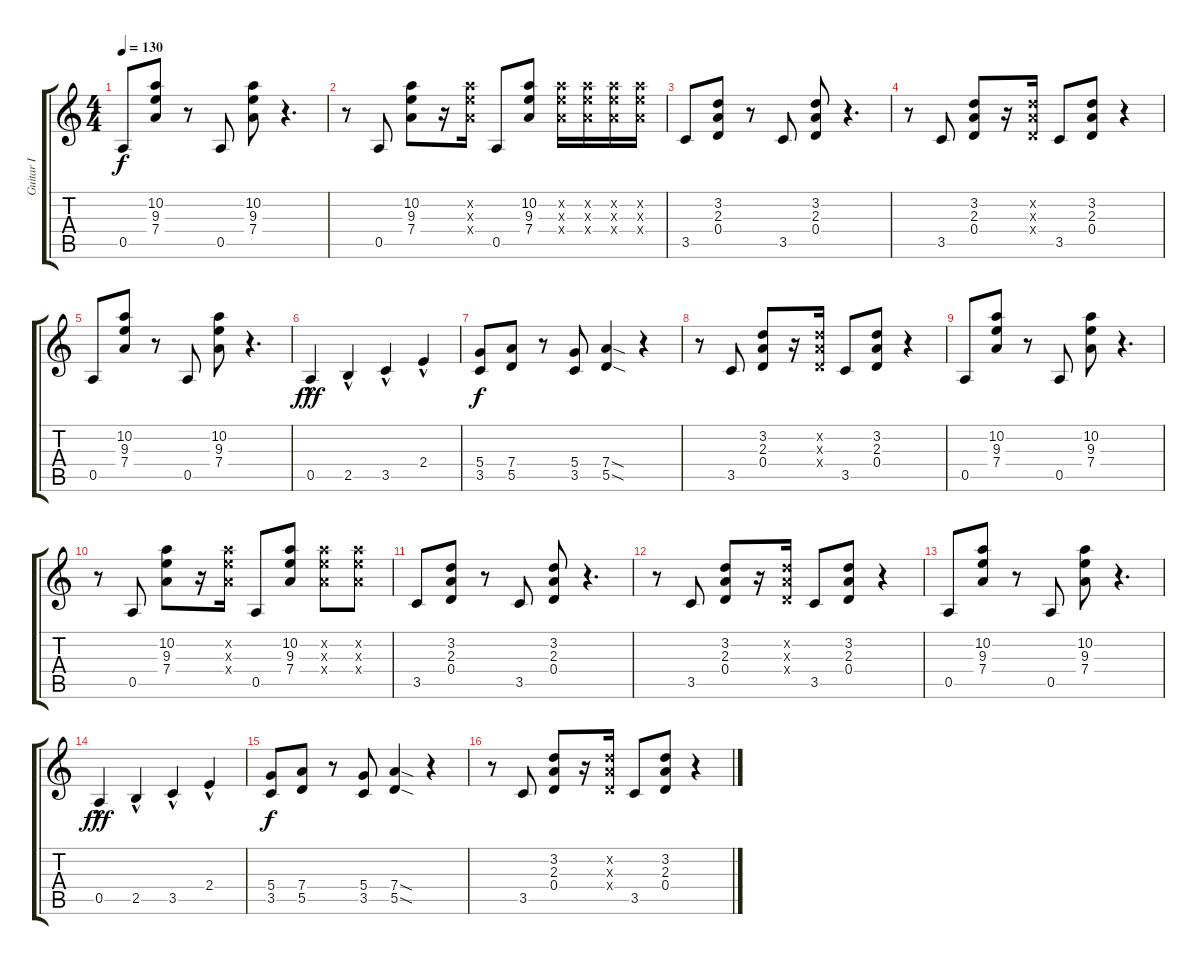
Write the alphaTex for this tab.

\track ("Guitar I" "Guitar I") {instrument distortionguitar}
\staff {score tabs}
\tuning (E4 B3 G3 D3 A2 E2) {hide}
\ts (4 4)
\tempo 130
\clef g2
\ks c
0.5.8{dy f} (10.2 9.3 7.4).8 r.8 0.5.8 (10.2 9.3 7.4).8 r.4{d} |
r.8 0.5.8 (10.2 9.3 7.4).8 r.16 (10.2{x} 9.3{x} 7.4{x}).16 0.5.8 (10.2 9.3 7.4).8 (10.2{x} 9.3{x} 7.4{x}).16 (10.2{x} 9.3{x} 7.4{x}).16 (10.2{x} 9.3{x} 7.4{x}).16 (10.2{x} 9.3{x} 7.4{x}).16 |
3.5.8 (3.2 2.3 0.4).8 r.8 3.5.8 (3.2 2.3 0.4).8 r.4{d} |
r.8 3.5.8 (3.2 2.3 0.4).8 r.16 (3.2{x} 2.3{x} 0.4{x}).16 3.5.8 (3.2 2.3 0.4).8 r.4 |
0.5.8 (10.2 9.3 7.4).8 r.8 0.5.8 (10.2 9.3 7.4).8 r.4{d} |
0.5{hac}.4{dy fff} 2.5{hac}.4 3.5{hac}.4 2.4{hac}.4 |
(5.4 3.5).8{dy f} (7.4 5.5).8 r.8 (5.4 3.5).8 (7.4{sod} 5.5{sod}).4 r.4 |
r.8 3.5.8 (3.2 2.3 0.4).8 r.16 (3.2{x} 2.3{x} 0.4{x}).16 3.5.8 (3.2 2.3 0.4).8 r.4 |
0.5.8 (10.2 9.3 7.4).8 r.8 0.5.8 (10.2 9.3 7.4).8 r.4{d} |
r.8 0.5.8 (10.2 9.3 7.4).8 r.16 (10.2{x} 9.3{x} 7.4{x}).16 0.5.8 (10.2 9.3 7.4).8 (10.2{x} 9.3{x} 7.4{x}).8 (10.2{x} 9.3{x} 7.4{x}).8 |
3.5.8 (3.2 2.3 0.4).8 r.8 3.5.8 (3.2 2.3 0.4).8 r.4{d} |
r.8 3.5.8 (3.2 2.3 0.4).8 r.16 (3.2{x} 2.3{x} 0.4{x}).16 3.5.8 (3.2 2.3 0.4).8 r.4 |
0.5.8 (10.2 9.3 7.4).8 r.8 0.5.8 (10.2 9.3 7.4).8 r.4{d} |
0.5{hac}.4{dy fff} 2.5{hac}.4 3.5{hac}.4 2.4{hac}.4 |
(5.4 3.5).8{dy f} (7.4 5.5).8 r.8 (5.4 3.5).8 (7.4{sod} 5.5{sod}).4 r.4 |
r.8 3.5.8 (3.2 2.3 0.4).8 r.16 (3.2{x} 2.3{x} 0.4{x}).16 3.5.8 (3.2 2.3 0.4).8 r.4
